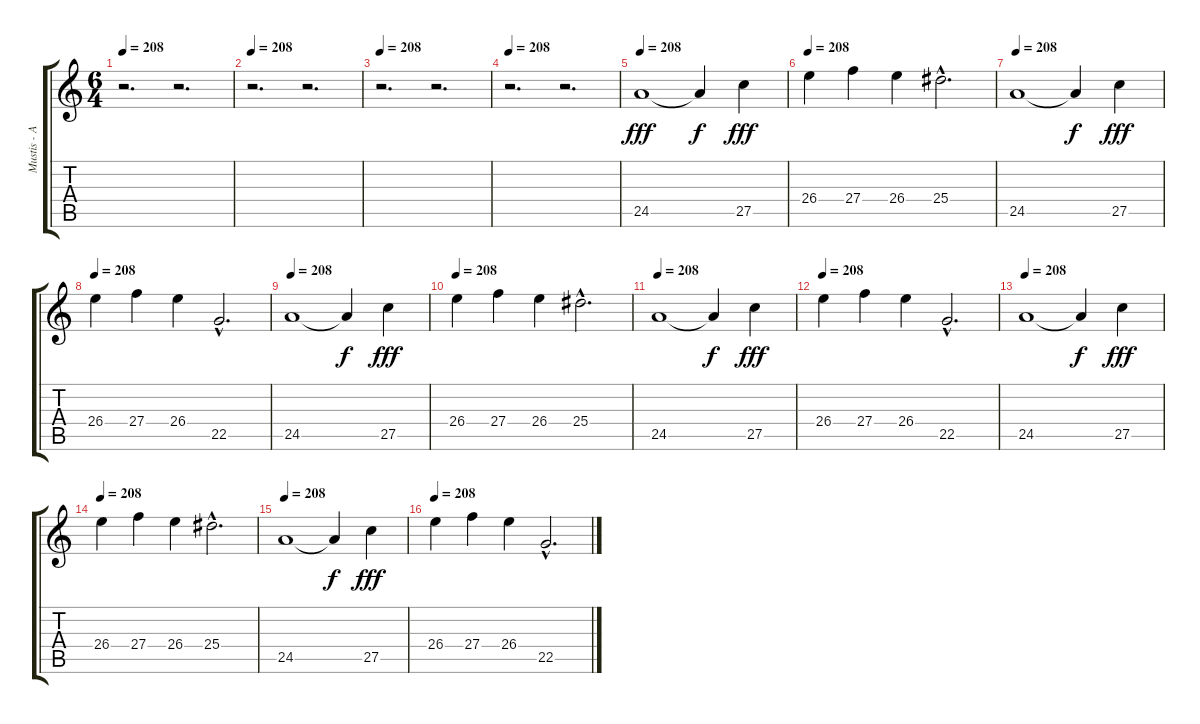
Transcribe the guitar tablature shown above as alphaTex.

\track ("Mustis - Atmosphere" "Mustis - A") {instrument fx4atmosphere}
\staff {score tabs}
\tuning (E4 B3 G3 D3 A2 E2) {hide}
\ts (6 4)
\tempo 208
\clef g2
\ks c
r.2{d dy fff} r.2{d} |
\tempo 208
r.2{d} r.2{d} |
\tempo 208
r.2{d} r.2{d} |
\tempo 208
r.2{d} r.2{d} |
\tempo 208
24.5.1 24.5{t}.4{dy f} 27.5.4{dy fff} |
\tempo 208
26.4.4 27.4.4 26.4.4 25.4{hac}.2{d} |
\tempo 208
24.5.1 24.5{t}.4{dy f} 27.5.4{dy fff} |
\tempo 208
26.4.4 27.4.4 26.4.4 22.5{hac}.2{d} |
\tempo 208
24.5.1 24.5{t}.4{dy f} 27.5.4{dy fff} |
\tempo 208
26.4.4 27.4.4 26.4.4 25.4{hac}.2{d} |
\tempo 208
24.5.1 24.5{t}.4{dy f} 27.5.4{dy fff} |
\tempo 208
26.4.4 27.4.4 26.4.4 22.5{hac}.2{d} |
\tempo 208
24.5.1 24.5{t}.4{dy f} 27.5.4{dy fff} |
\tempo 208
26.4.4 27.4.4 26.4.4 25.4{hac}.2{d} |
\tempo 208
24.5.1 24.5{t}.4{dy f} 27.5.4{dy fff} |
\tempo 208
26.4.4 27.4.4 26.4.4 22.5{hac}.2{d}
